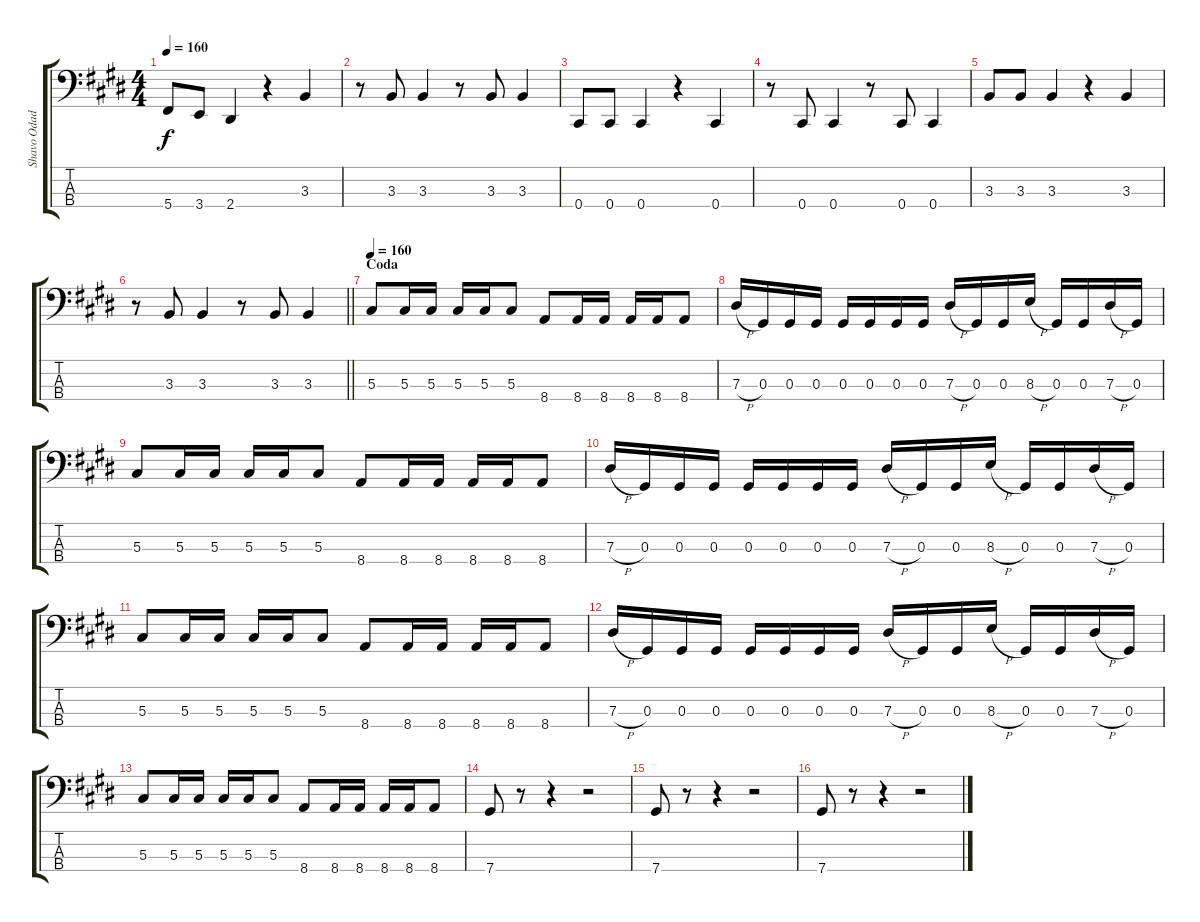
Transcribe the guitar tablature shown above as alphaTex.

\track ("Shavo Odadjian [Bass Guitar]" "Shavo Odad") {instrument electricbassfinger}
\staff {score tabs}
\tuning (Gb2 Db2 Ab1 Db1) {hide}
\ts (4 4)
\tempo 160
\clef f4
\ks c#minor
5.4.8{dy f} 3.4.8 2.4.4 r.4 3.3.4 |
r.8 3.3.8 3.3.4 r.8 3.3.8 3.3.4 |
0.4.8 0.4.8 0.4.4 r.4 0.4.4 |
r.8 0.4.8 0.4.4 r.8 0.4.8 0.4.4 |
3.3.8 3.3.8 3.3.4 r.4 3.3.4 |
\barLineRight lightlight
r.8 3.3.8 3.3.4 r.8 3.3.8 3.3.4 |
\section ("" "Coda")
\tempo 160
5.3.8 5.3.16 5.3.16 5.3.16 5.3.16 5.3.8 8.4.8 8.4.16 8.4.16 8.4.16 8.4.16 8.4.8 |
7.3{h}.16 0.3.16 0.3.16 0.3.16 0.3.16 0.3.16 0.3.16 0.3.16 7.3{h}.16 0.3.16 0.3.16 8.3{h}.16 0.3.16 0.3.16 7.3{h}.16 0.3.16 |
5.3.8 5.3.16 5.3.16 5.3.16 5.3.16 5.3.8 8.4.8 8.4.16 8.4.16 8.4.16 8.4.16 8.4.8 |
7.3{h}.16 0.3.16 0.3.16 0.3.16 0.3.16 0.3.16 0.3.16 0.3.16 7.3{h}.16 0.3.16 0.3.16 8.3{h}.16 0.3.16 0.3.16 7.3{h}.16 0.3.16 |
5.3.8 5.3.16 5.3.16 5.3.16 5.3.16 5.3.8 8.4.8 8.4.16 8.4.16 8.4.16 8.4.16 8.4.8 |
7.3{h}.16 0.3.16 0.3.16 0.3.16 0.3.16 0.3.16 0.3.16 0.3.16 7.3{h}.16 0.3.16 0.3.16 8.3{h}.16 0.3.16 0.3.16 7.3{h}.16 0.3.16 |
5.3.8 5.3.16 5.3.16 5.3.16 5.3.16 5.3.8 8.4.8 8.4.16 8.4.16 8.4.16 8.4.16 8.4.8 |
7.4.8 r.8 r.4 r.2 |
7.4.8 r.8 r.4 r.2 |
7.4.8 r.8 r.4 r.2
